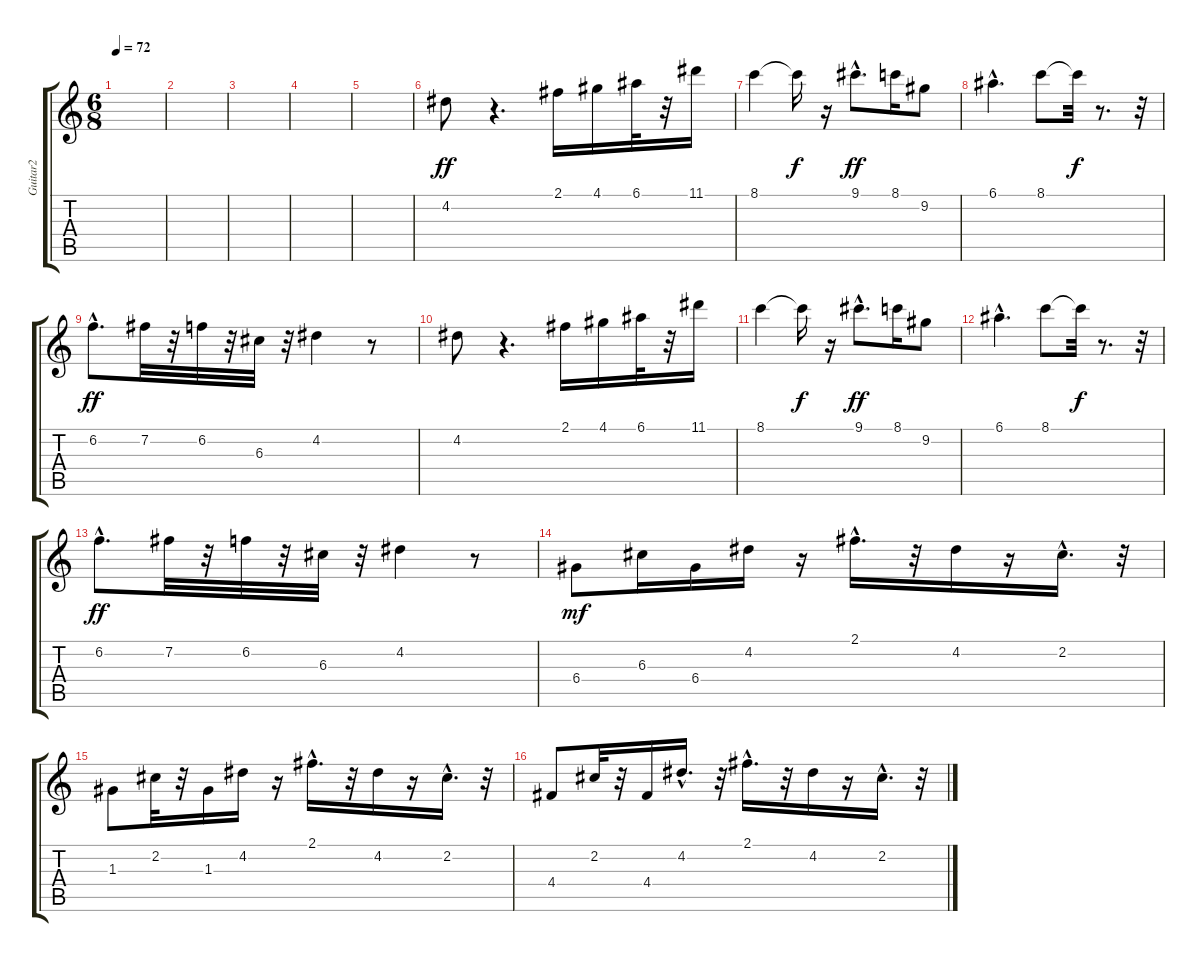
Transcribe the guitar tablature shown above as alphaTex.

\track ("Guitar2" "Guitar2") {instrument acousticguitarnylon}
\staff {score tabs}
\tuning (E4 B3 G3 D3 A2 E2) {hide}
\ts (6 8)
\tempo 72
\clef g2
\ks c
|
|
|
|
|
4.2.8{dy ff} r.4{d} 2.1.16 4.1.16 6.1.32 r.32 11.1.16 |
8.1.4 8.1{t}.16{dy f} r.16 9.1{hac}.8{d dy ff} 8.1.16 9.2.8 |
6.1{hac}.4{d} 8.1.8 8.1{t}.32{dy f} r.8{d} r.32 |
6.2{hac}.8{d dy ff} 7.2.32 r.32 6.2.32 r.32 6.3.32 r.32 4.2.4 r.8 |
4.2.8 r.4{d} 2.1.16 4.1.16 6.1.32 r.32 11.1.16 |
8.1.4 8.1{t}.16{dy f} r.16 9.1{hac}.8{d dy ff} 8.1.16 9.2.8 |
6.1{hac}.4{d} 8.1.8 8.1{t}.32{dy f} r.8{d} r.32 |
6.2{hac}.8{d dy ff} 7.2.32 r.32 6.2.32 r.32 6.3.32 r.32 4.2.4 r.8 |
6.4.8{dy mf} 6.3.16 6.4.16 4.2.16 r.16 2.1{hac}.16{d} r.32 4.2.16 r.16 2.2{hac}.16{d} r.32 |
1.3.8 2.2.32 r.32 1.3.16 4.2.16 r.16 2.1{hac}.16{d} r.32 4.2.16 r.16 2.2{hac}.16{d} r.32 |
4.4.8 2.2.32 r.32 4.4.16 4.2{hac}.16{d} r.32 2.1{hac}.16{d} r.32 4.2.16 r.16 2.2{hac}.16{d} r.32
